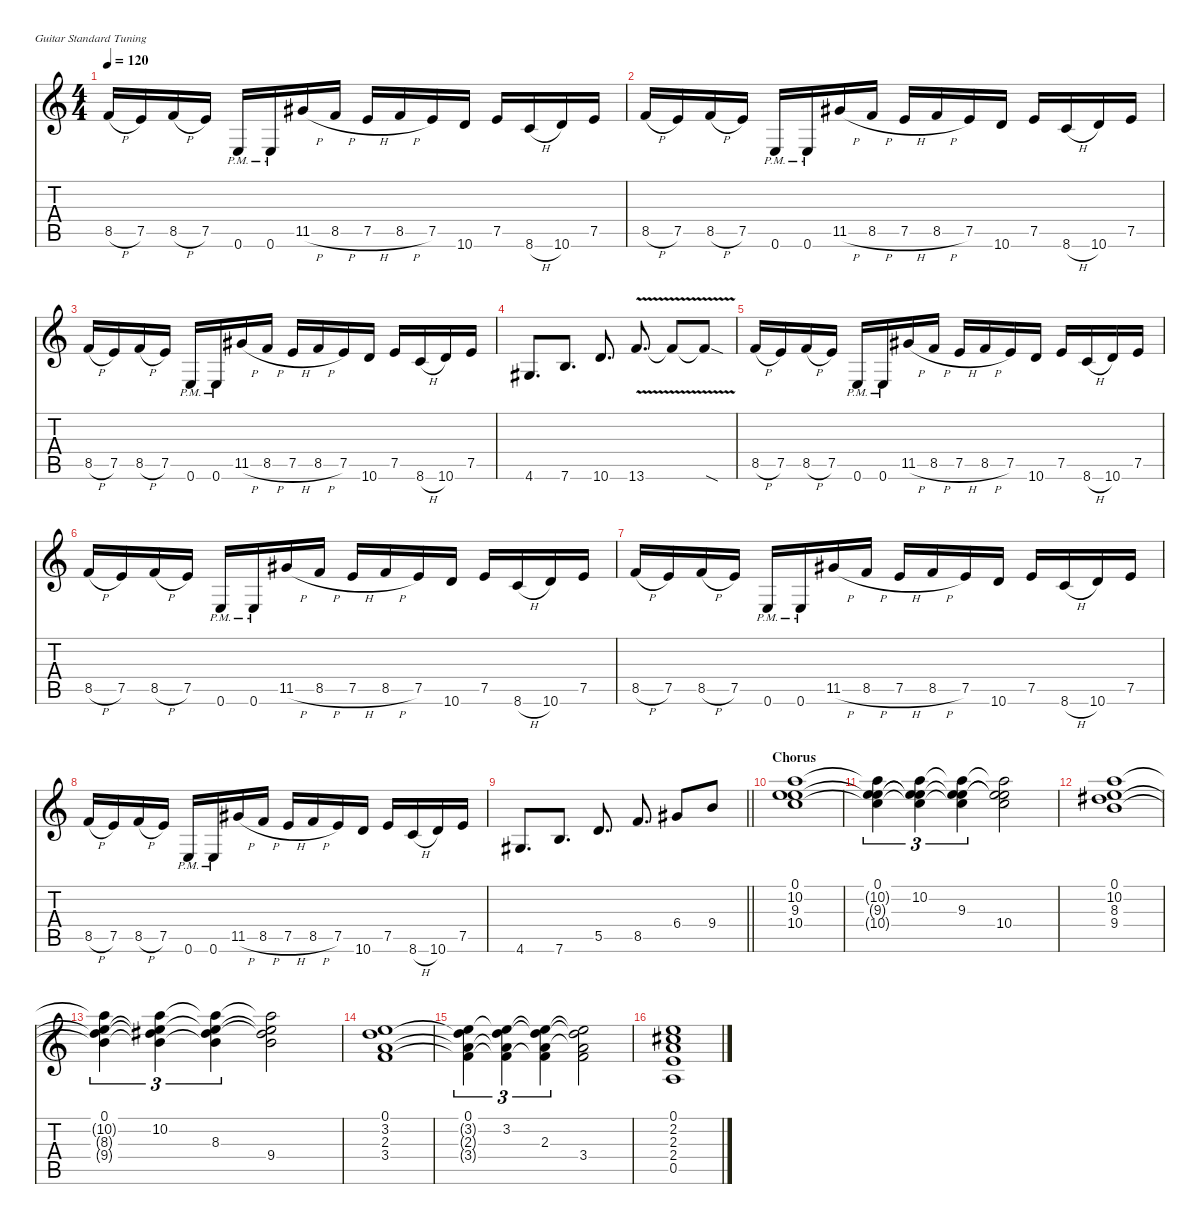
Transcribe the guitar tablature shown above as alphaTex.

\defaultSystemsLayout 4
\hideDynamics
\bracketExtendMode nobrackets
\singleTrackTrackNamePolicy hidden
\multiTrackTrackNamePolicy hidden
\firstSystemTrackNameMode fullname
\firstSystemTrackNameOrientation horizontal
\otherSystemsTrackNameOrientation horizontal
\track ("Fredrik Akesson - Electric Guitar 1" "dist.guit.") {instrument distortionguitar}
\staff {score tabs}
\tuning (E4 B3 G3 D3 A2 E2)
\ts (4 4)
\tempo 120
\clef g2
\ks c
8.5{h}.16{dy f beam Up} 7.5.16{beam Up} 8.5{h}.16{beam Up} 7.5.16{beam Up} 0.6{pm}.16{beam Up} 0.6{pm}.16{beam Up} 11.5{h acc #}.16{beam Up} 8.5{h}.16{beam Up} 7.5{h}.16{beam Up} 8.5{h}.16{beam Up} 7.5.16{beam Up} 10.6.16{beam Up} 7.5.16{beam Up} 8.6{h}.16{beam Up} 10.6.16{beam Up} 7.5.16{beam Up} |
8.5{h}.16{beam Up} 7.5.16{beam Up} 8.5{h}.16{beam Up} 7.5.16{beam Up} 0.6{pm}.16{beam Up} 0.6{pm}.16{beam Up} 11.5{h acc #}.16{beam Up} 8.5{h}.16{beam Up} 7.5{h}.16{beam Up} 8.5{h}.16{beam Up} 7.5.16{beam Up} 10.6.16{beam Up} 7.5.16{beam Up} 8.6{h}.16{beam Up} 10.6.16{beam Up} 7.5.16{beam Up} |
8.5{h}.16{beam Up} 7.5.16{beam Up} 8.5{h}.16{beam Up} 7.5.16{beam Up} 0.6{pm}.16{beam Up} 0.6{pm}.16{beam Up} 11.5{h acc #}.16{beam Up} 8.5{h}.16{beam Up} 7.5{h}.16{beam Up} 8.5{h}.16{beam Up} 7.5.16{beam Up} 10.6.16{beam Up} 7.5.16{beam Up} 8.6{h}.16{beam Up} 10.6.16{beam Up} 7.5.16{beam Up} |
4.6{acc #}.8{d beam Up} 7.6.8{d beam Up} 10.6.8{d beam Up} 13.6{v}.8{d beam Up} 13.6{v t}.8{beam Up} 13.6{v sod t}.8{beam Up} |
8.5{h}.16{beam Up} 7.5.16{beam Up} 8.5{h}.16{beam Up} 7.5.16{beam Up} 0.6{pm}.16{beam Up} 0.6{pm}.16{beam Up} 11.5{h acc #}.16{beam Up} 8.5{h}.16{beam Up} 7.5{h}.16{beam Up} 8.5{h}.16{beam Up} 7.5.16{beam Up} 10.6.16{beam Up} 7.5.16{beam Up} 8.6{h}.16{beam Up} 10.6.16{beam Up} 7.5.16{beam Up} |
8.5{h}.16{beam Up} 7.5.16{beam Up} 8.5{h}.16{beam Up} 7.5.16{beam Up} 0.6{pm}.16{beam Up} 0.6{pm}.16{beam Up} 11.5{h acc #}.16{beam Up} 8.5{h}.16{beam Up} 7.5{h}.16{beam Up} 8.5{h}.16{beam Up} 7.5.16{beam Up} 10.6.16{beam Up} 7.5.16{beam Up} 8.6{h}.16{beam Up} 10.6.16{beam Up} 7.5.16{beam Up} |
8.5{h}.16{beam Up} 7.5.16{beam Up} 8.5{h}.16{beam Up} 7.5.16{beam Up} 0.6{pm}.16{beam Up} 0.6{pm}.16{beam Up} 11.5{h acc #}.16{beam Up} 8.5{h}.16{beam Up} 7.5{h}.16{beam Up} 8.5{h}.16{beam Up} 7.5.16{beam Up} 10.6.16{beam Up} 7.5.16{beam Up} 8.6{h}.16{beam Up} 10.6.16{beam Up} 7.5.16{beam Up} |
8.5{h}.16{beam Up} 7.5.16{beam Up} 8.5{h}.16{beam Up} 7.5.16{beam Up} 0.6{pm}.16{beam Up} 0.6{pm}.16{beam Up} 11.5{h acc #}.16{beam Up} 8.5{h}.16{beam Up} 7.5{h}.16{beam Up} 8.5{h}.16{beam Up} 7.5.16{beam Up} 10.6.16{beam Up} 7.5.16{beam Up} 8.6{h}.16{beam Up} 10.6.16{beam Up} 7.5.16{beam Up} |
\barLineRight lightlight
4.6{acc #}.8{d beam Up} 7.6.8{d beam Up} 5.5.8{d beam Up} 8.5.8{d beam Up} 6.4{acc #}.8{beam Up} 9.4.8{beam Up} |
\section ("" "Chorus")
(0.1 10.2 9.3 10.4).1{dy mp beam Down} |
(0.1 10.2{t} 9.3{t} 10.4{t}).4{tu (3 2) dy f beam Down} (0.1{t} 10.2 9.3{t} 10.4{t}).4{tu (3 2) beam Down} (0.1{t} 10.2{t} 9.3 10.4{t}).4{tu (3 2) beam Down} (0.1{t} 10.2{t} 9.3{t} 10.4).2{beam Down} |
(0.1 10.2 8.3{acc #} 9.4).1{dy mp beam Down} |
(0.1 10.2{t} 8.3{t acc #} 9.4{t}).4{tu (3 2) dy f beam Down} (0.1{t} 10.2 8.3{t acc #} 9.4{t}).4{tu (3 2) beam Down} (0.1{t} 10.2{t} 8.3{acc #} 9.4{t}).4{tu (3 2) beam Down} (0.1{t} 10.2{t} 8.3{t acc #} 9.4).2{beam Down} |
(0.1 3.2 2.3 3.4).1{dy mp beam Down} |
(0.1 3.2{t} 2.3{t} 3.4{t}).4{tu (3 2) dy f beam Down} (0.1{t} 3.2 2.3{t} 3.4{t}).4{tu (3 2) beam Down} (0.1{t} 3.2{t} 2.3 3.4{t}).4{tu (3 2) beam Down} (0.1{t} 3.2{t} 2.3{t} 3.4).2{beam Down} |
(0.1 2.2{acc #} 2.3 2.4 0.5).1{dy mp beam Up}
